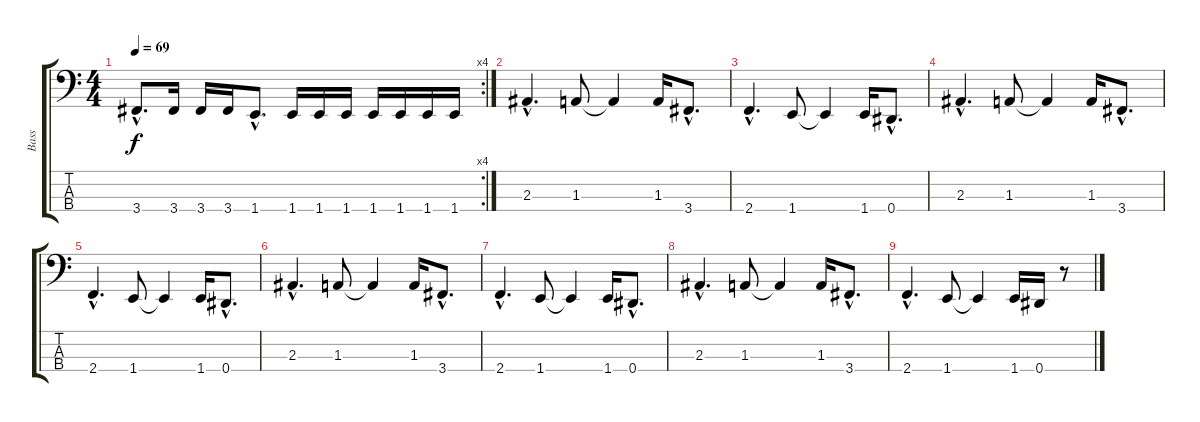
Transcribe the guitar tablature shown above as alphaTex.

\track ("Bass" "Bass") {instrument electricbasspick}
\staff {score tabs}
\tuning (Gb2 Db2 Ab1 Eb1) {hide}
\rc 4
\ts (4 4)
\tempo 69
\clef f4
\ks c
3.4{hac}.8{d dy f} 3.4.16 3.4.16 3.4.16 1.4{hac}.8{d} 1.4.16 1.4.16 1.4.16 1.4.16 1.4.16 1.4.16 1.4.16 |
2.3{hac}.4{d} 1.3.8 1.3{t}.4 1.3.16 3.4{hac}.8{d} |
2.4{hac}.4{d} 1.4.8 1.4{t}.4 1.4.16 0.4{hac}.8{d} |
2.3{hac}.4{d} 1.3.8 1.3{t}.4 1.3.16 3.4{hac}.8{d} |
2.4{hac}.4{d} 1.4.8 1.4{t}.4 1.4.16 0.4{hac}.8{d} |
2.3{hac}.4{d} 1.3.8 1.3{t}.4 1.3.16 3.4{hac}.8{d} |
2.4{hac}.4{d} 1.4.8 1.4{t}.4 1.4.16 0.4{hac}.8{d} |
2.3{hac}.4{d} 1.3.8 1.3{t}.4 1.3.16 3.4{hac}.8{d} |
2.4{hac}.4{d} 1.4.8 1.4{t}.4 1.4.16 0.4.16 r.8
